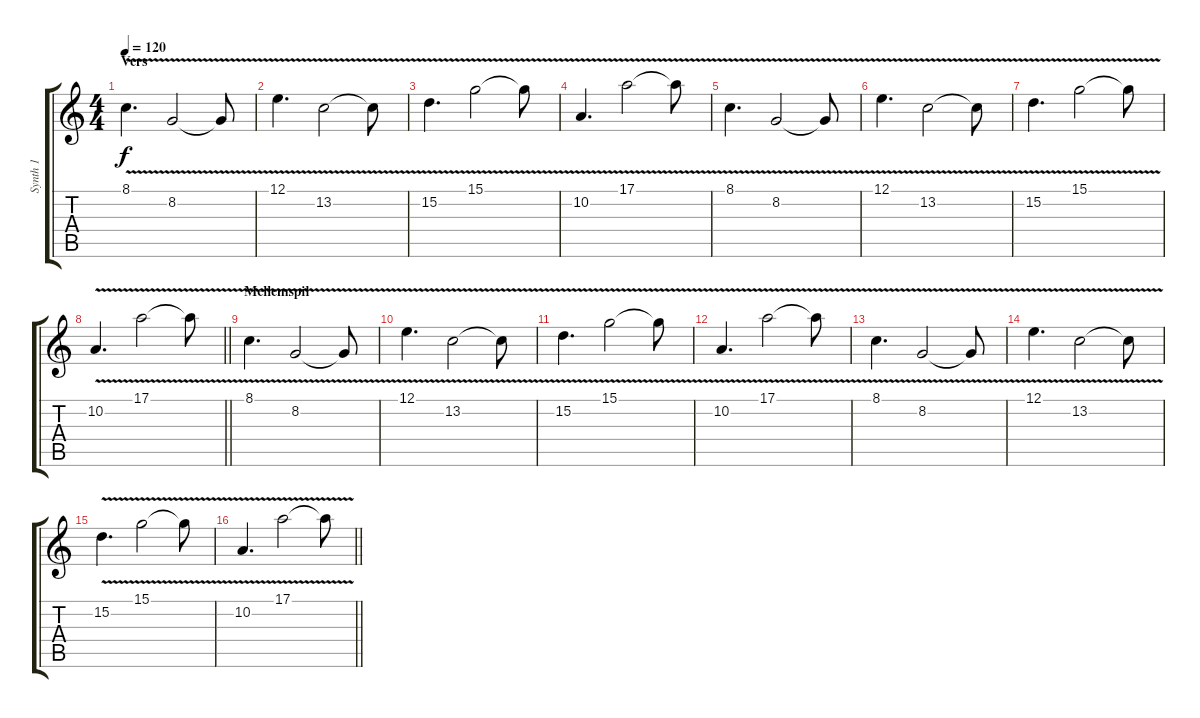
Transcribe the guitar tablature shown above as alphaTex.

\track ("Synth 1" "Synth 1") {instrument lead8bassandlead}
\staff {score tabs}
\tuning (E4 B3 G3 D3 A2 E2) {hide}
\ts (4 4)
\section ("" "Vers")
\tempo 120
\clef g2
\ks c
8.1{v}.4{d dy f} 8.2{v}.2 8.2{t}.8 |
12.1{v}.4{d} 13.2{v}.2 13.2{t}.8 |
15.2{v}.4{d} 15.1{v}.2 15.1{t}.8 |
10.2{v}.4{d} 17.1{v}.2 17.1{t}.8 |
8.1{v}.4{d} 8.2{v}.2 8.2{t}.8 |
12.1{v}.4{d} 13.2{v}.2 13.2{t}.8 |
15.2{v}.4{d} 15.1{v}.2 15.1{t}.8 |
\barLineRight lightlight
10.2{v}.4{d} 17.1{v}.2 17.1{t}.8 |
\section ("" "Mellemspil")
8.1{v}.4{d} 8.2{v}.2 8.2{t}.8 |
12.1{v}.4{d} 13.2{v}.2 13.2{t}.8 |
15.2{v}.4{d} 15.1{v}.2 15.1{t}.8 |
10.2{v}.4{d} 17.1{v}.2 17.1{t}.8 |
8.1{v}.4{d} 8.2{v}.2 8.2{t}.8 |
12.1{v}.4{d} 13.2{v}.2 13.2{t}.8 |
15.2{v}.4{d} 15.1{v}.2 15.1{t}.8 |
\barLineRight lightlight
10.2{v}.4{d} 17.1{v}.2 17.1{t}.8
